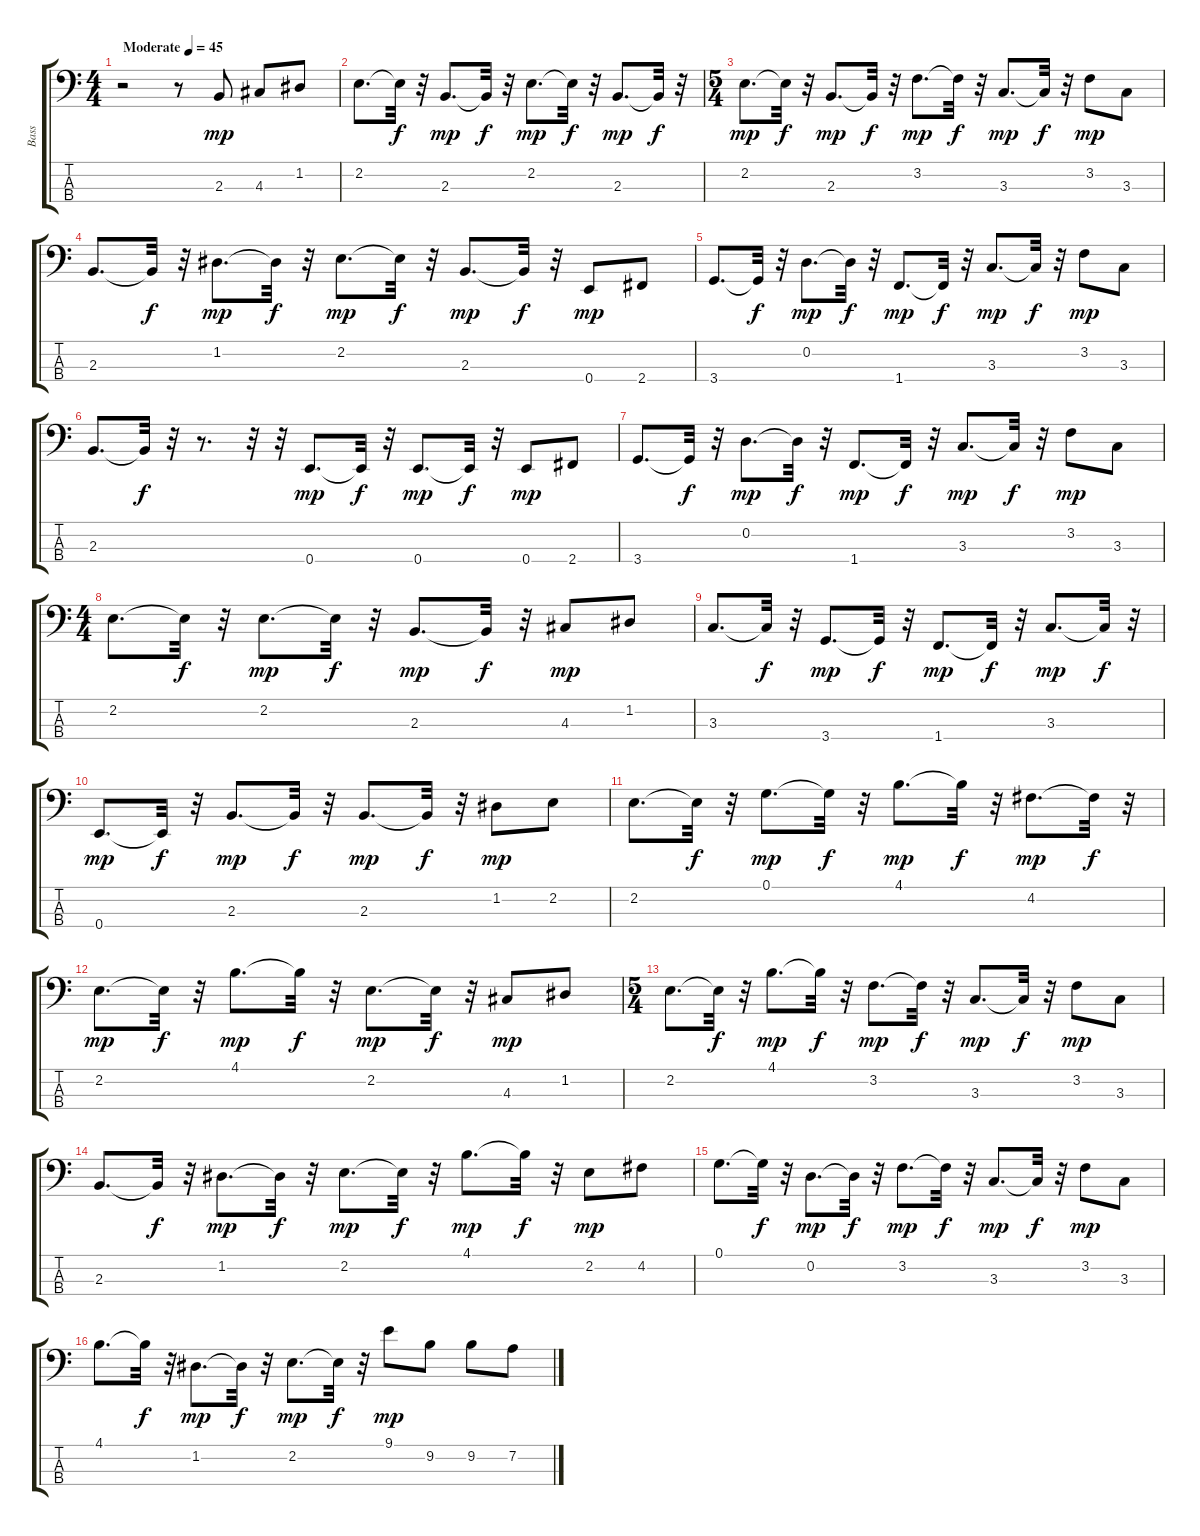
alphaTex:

\track ("Bass" "Bass") {instrument electricbassfinger}
\staff {score tabs}
\tuning (G2 D2 A1 E1) {hide}
\ts (4 4)
\tempo (45 "Moderate")
\clef f4
\ks c
r.2{dy mp instrument electricbassfinger} r.8 2.3.8 4.3.8 1.2.8 |
2.2.8{d} 2.2{t}.32{dy f} r.32 2.3.8{d dy mp} 2.3{t}.32{dy f} r.32 2.2.8{d dy mp} 2.2{t}.32{dy f} r.32 2.3.8{d dy mp} 2.3{t}.32{dy f} r.32 |
\ts (5 4)
2.2.8{d dy mp} 2.2{t}.32{dy f} r.32 2.3.8{d dy mp} 2.3{t}.32{dy f} r.32 3.2.8{d dy mp} 3.2{t}.32{dy f} r.32 3.3.8{d dy mp} 3.3{t}.32{dy f} r.32 3.2.8{dy mp} 3.3.8 |
2.3.8{d} 2.3{t}.32{dy f} r.32 1.2.8{d dy mp} 1.2{t}.32{dy f} r.32 2.2.8{d dy mp} 2.2{t}.32{dy f} r.32 2.3.8{d dy mp} 2.3{t}.32{dy f} r.32 0.4.8{dy mp} 2.4.8 |
3.4.8{d} 3.4{t}.32{dy f} r.32 0.2.8{d dy mp} 0.2{t}.32{dy f} r.32 1.4.8{d dy mp} 1.4{t}.32{dy f} r.32 3.3.8{d dy mp} 3.3{t}.32{dy f} r.32 3.2.8{dy mp} 3.3.8 |
2.3.8{d} 2.3{t}.32{dy f} r.32 r.8{d} r.32 r.32 0.4.8{d dy mp} 0.4{t}.32{dy f} r.32 0.4.8{d dy mp} 0.4{t}.32{dy f} r.32 0.4.8{dy mp} 2.4.8 |
3.4.8{d} 3.4{t}.32{dy f} r.32 0.2.8{d dy mp} 0.2{t}.32{dy f} r.32 1.4.8{d dy mp} 1.4{t}.32{dy f} r.32 3.3.8{d dy mp} 3.3{t}.32{dy f} r.32 3.2.8{dy mp} 3.3.8 |
\ts (4 4)
2.2.8{d} 2.2{t}.32{dy f} r.32 2.2.8{d dy mp} 2.2{t}.32{dy f} r.32 2.3.8{d dy mp} 2.3{t}.32{dy f} r.32 4.3.8{dy mp} 1.2.8 |
3.3.8{d} 3.3{t}.32{dy f} r.32 3.4.8{d dy mp} 3.4{t}.32{dy f} r.32 1.4.8{d dy mp} 1.4{t}.32{dy f} r.32 3.3.8{d dy mp} 3.3{t}.32{dy f} r.32 |
0.4.8{d dy mp} 0.4{t}.32{dy f} r.32 2.3.8{d dy mp} 2.3{t}.32{dy f} r.32 2.3.8{d dy mp} 2.3{t}.32{dy f} r.32 1.2.8{dy mp} 2.2.8 |
2.2.8{d} 2.2{t}.32{dy f} r.32 0.1.8{d dy mp} 0.1{t}.32{dy f} r.32 4.1.8{d dy mp} 4.1{t}.32{dy f} r.32 4.2.8{d dy mp} 4.2{t}.32{dy f} r.32 |
2.2.8{d dy mp} 2.2{t}.32{dy f} r.32 4.1.8{d dy mp} 4.1{t}.32{dy f} r.32 2.2.8{d dy mp} 2.2{t}.32{dy f} r.32 4.3.8{dy mp} 1.2.8 |
\ts (5 4)
2.2.8{d} 2.2{t}.32{dy f} r.32 4.1.8{d dy mp} 4.1{t}.32{dy f} r.32 3.2.8{d dy mp} 3.2{t}.32{dy f} r.32 3.3.8{d dy mp} 3.3{t}.32{dy f} r.32 3.2.8{dy mp} 3.3.8 |
2.3.8{d} 2.3{t}.32{dy f} r.32 1.2.8{d dy mp} 1.2{t}.32{dy f} r.32 2.2.8{d dy mp} 2.2{t}.32{dy f} r.32 4.1.8{d dy mp} 4.1{t}.32{dy f} r.32 2.2.8{dy mp} 4.2.8 |
0.1.8{d} 0.1{t}.32{dy f} r.32 0.2.8{d dy mp} 0.2{t}.32{dy f} r.32 3.2.8{d dy mp} 3.2{t}.32{dy f} r.32 3.3.8{d dy mp} 3.3{t}.32{dy f} r.32 3.2.8{dy mp} 3.3.8 |
4.1.8{d} 4.1{t}.32{dy f} r.32 1.2.8{d dy mp} 1.2{t}.32{dy f} r.32 2.2.8{d dy mp} 2.2{t}.32{dy f} r.32 9.1.8{dy mp} 9.2.8 9.2.8 7.2.8
